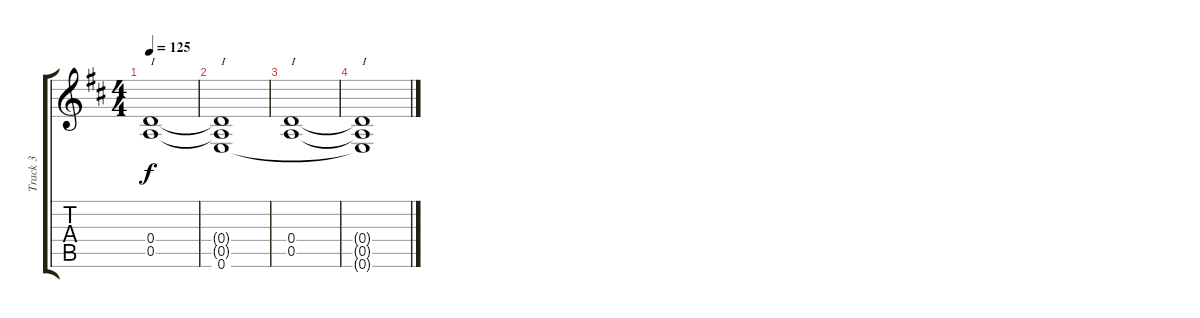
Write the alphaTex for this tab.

\track ("Track 3" "Track 3") {instrument overdrivenguitar}
\staff {score tabs}
\tuning (E4 B3 G3 D3 A2 E2) {hide}
\ts (4 4)
\tempo 125
\clef g2
\ks d
(0.4 0.5).1{txt "I" dy f} |
(0.4{t} 0.5{t} 0.6).1{txt "I"} |
(0.4 0.5).1{txt "I"} |
(0.4{t} 0.5{t} 0.6{t}).1{txt "I"}
